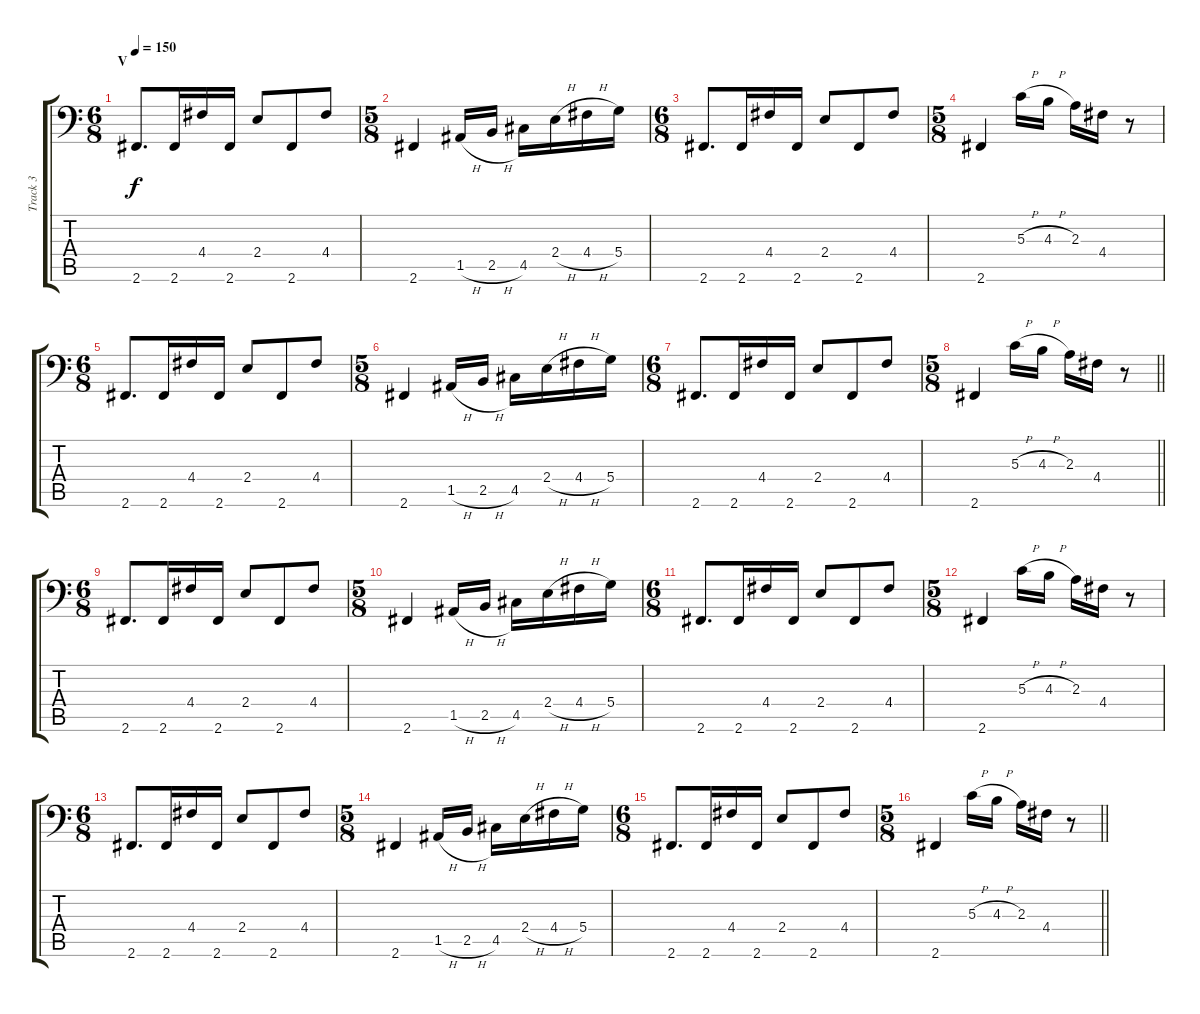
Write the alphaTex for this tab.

\track ("Track 3" "Track 3") {instrument electricbassfinger}
\staff {score tabs}
\tuning (E3 B2 G2 D2 A1 E1) {hide}
\ts (6 8)
\section ("" "V")
\tempo 150
\clef f4
\ks c
2.6.8{d dy f} 2.6.16 4.4.16 2.6.16 2.4.8 2.6.8 4.4.8 |
\ts (5 8)
2.6.4 1.5{h}.16 2.5{h}.16 4.5.16 2.4{h}.16 4.4{h}.16 5.4.16 |
\ts (6 8)
2.6.8{d} 2.6.16 4.4.16 2.6.16 2.4.8 2.6.8 4.4.8 |
\ts (5 8)
2.6.4 5.3{h}.16 4.3{h}.16 2.3.16 4.4.16 r.8 |
\ts (6 8)
2.6.8{d} 2.6.16 4.4.16 2.6.16 2.4.8 2.6.8 4.4.8 |
\ts (5 8)
2.6.4 1.5{h}.16 2.5{h}.16 4.5.16 2.4{h}.16 4.4{h}.16 5.4.16 |
\ts (6 8)
2.6.8{d} 2.6.16 4.4.16 2.6.16 2.4.8 2.6.8 4.4.8 |
\ts (5 8)
\barLineRight lightlight
2.6.4 5.3{h}.16 4.3{h}.16 2.3.16 4.4.16 r.8 |
\ts (6 8)
2.6.8{d} 2.6.16 4.4.16 2.6.16 2.4.8 2.6.8 4.4.8 |
\ts (5 8)
2.6.4 1.5{h}.16 2.5{h}.16 4.5.16 2.4{h}.16 4.4{h}.16 5.4.16 |
\ts (6 8)
2.6.8{d} 2.6.16 4.4.16 2.6.16 2.4.8 2.6.8 4.4.8 |
\ts (5 8)
2.6.4 5.3{h}.16 4.3{h}.16 2.3.16 4.4.16 r.8 |
\ts (6 8)
2.6.8{d} 2.6.16 4.4.16 2.6.16 2.4.8 2.6.8 4.4.8 |
\ts (5 8)
2.6.4 1.5{h}.16 2.5{h}.16 4.5.16 2.4{h}.16 4.4{h}.16 5.4.16 |
\ts (6 8)
2.6.8{d} 2.6.16 4.4.16 2.6.16 2.4.8 2.6.8 4.4.8 |
\ts (5 8)
\barLineRight lightlight
2.6.4 5.3{h}.16 4.3{h}.16 2.3.16 4.4.16 r.8
